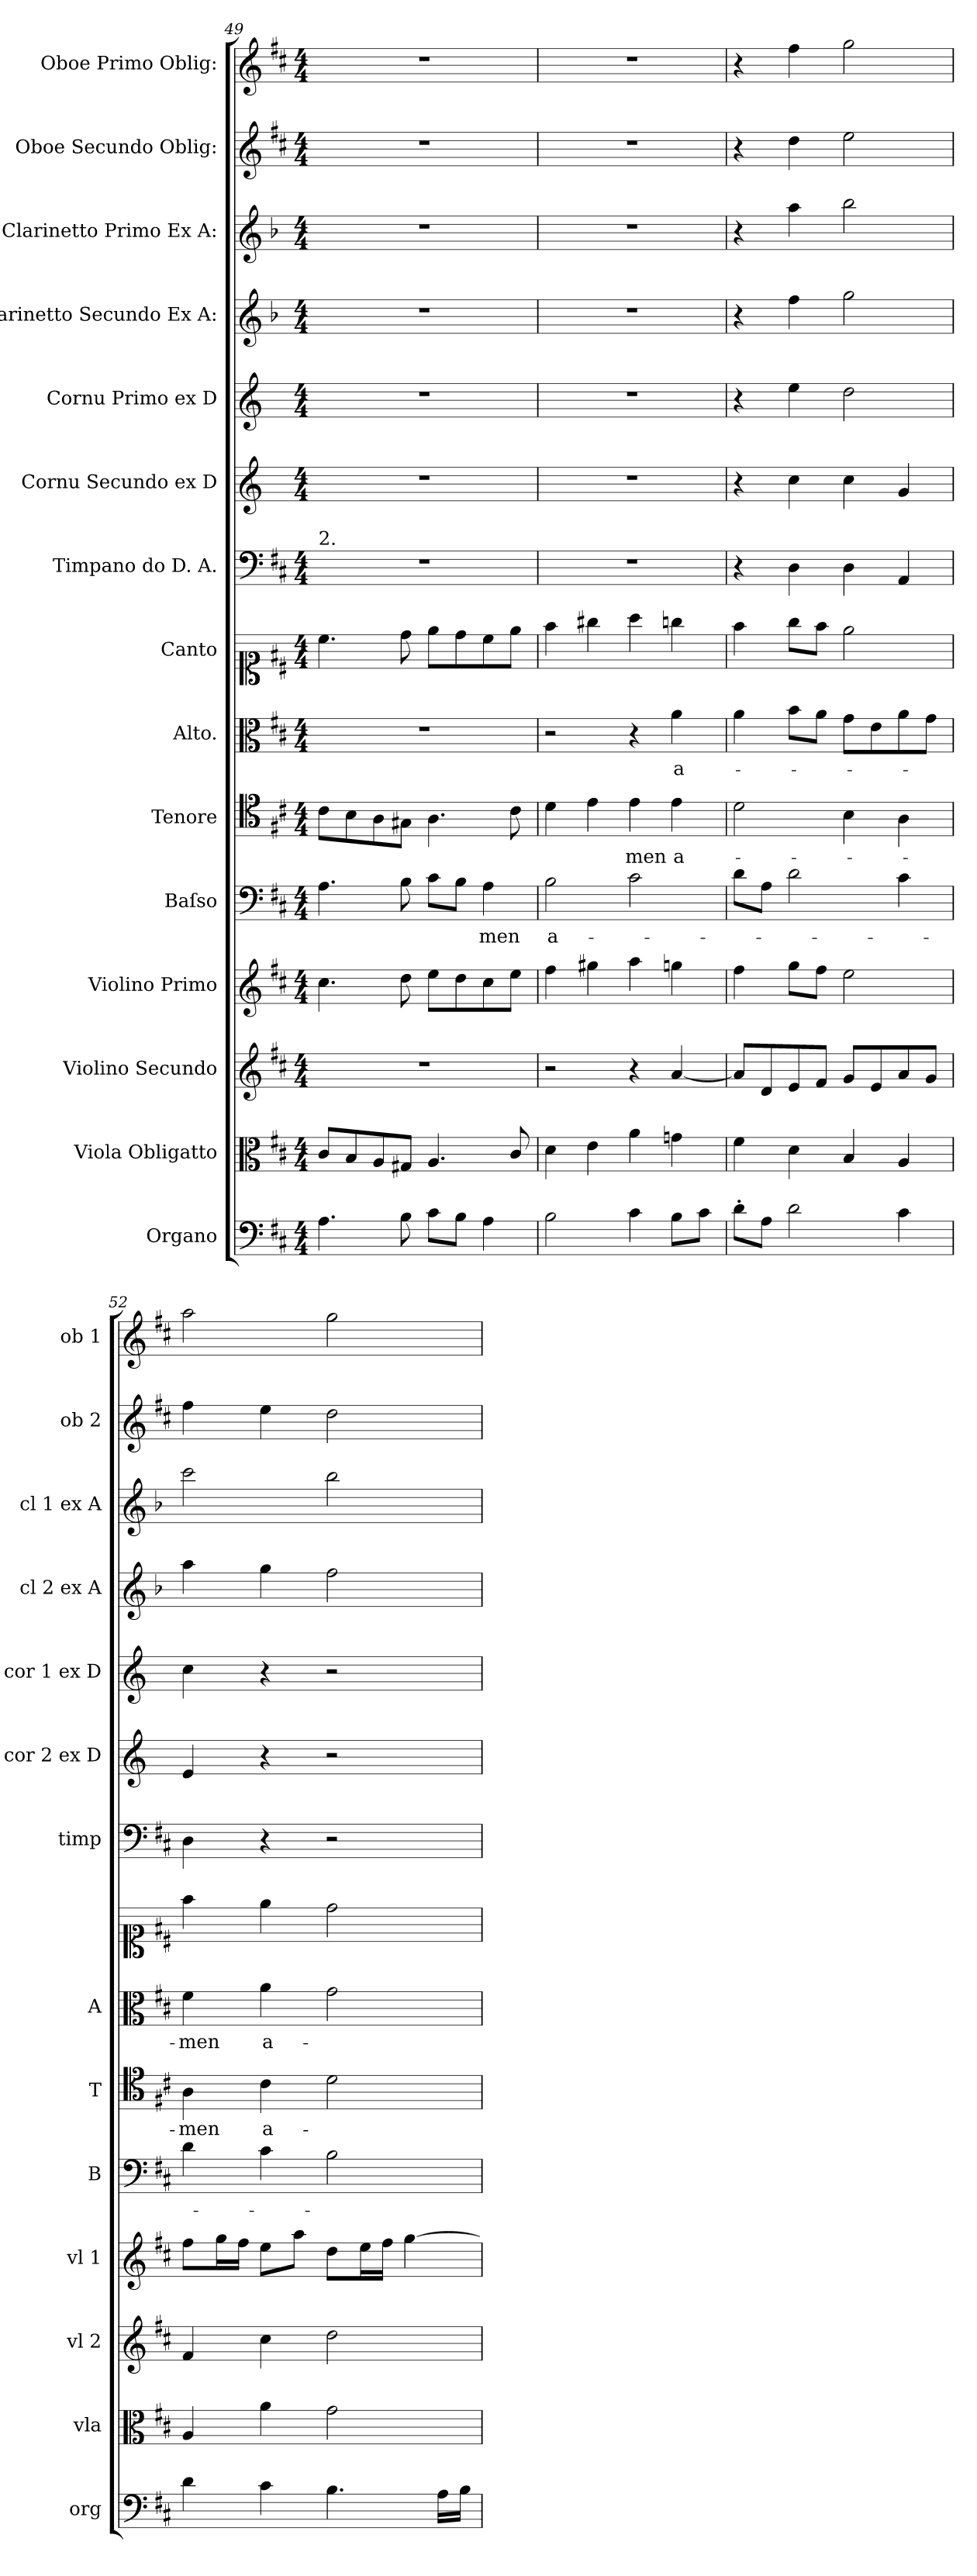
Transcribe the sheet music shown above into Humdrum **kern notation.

**kern	**kern	**kern	**kern	**kern	**text	**kern	**text	**kern	**text	**kern	**kern	**kern	**kern	**kern	**kern	**kern	**kern
*part15	*part14	*part13	*part12	*part11	*part11	*part10	*part10	*part9	*part9	*part8	*part7	*part6	*part5	*part4	*part3	*part2	*part1
*staff15	*staff14	*staff13	*staff12	*staff11	*staff11	*staff10	*staff10	*staff9	*staff9	*staff8	*staff7	*staff6	*staff5	*staff4	*staff3	*staff2	*staff1
*I"Organo	*I"Viola Obligatto	*I"Violino Secundo	*I"Violino Primo	*I"Baſso	*	*I"Tenore	*	*I"Alto.	*	*I"Canto	*I"Timpano do D. A.	*I"Cornu Secundo ex D	*I"Cornu Primo ex D	*I"Clarinetto Secundo Ex A:	*I"Clarinetto Primo Ex A:	*I"Oboe Secundo Oblig:	*I"Oboe Primo Oblig:
*I'org	*I'vla	*I'vl 2	*I'vl 1	*I'B	*	*I'T	*	*I'A	*	*	*I'timp	*I'cor 2 ex D	*I'cor 1 ex D	*I'cl 2 ex A	*I'cl 1 ex A	*I'ob 2	*I'ob 1
*clefF4	*clefC3	*clefG2	*clefG2	*clefF4	*	*clefC4	*	*clefC3	*	*clefC1	*clefF4	*clefG2	*clefG2	*clefG2	*clefG2	*clefG2	*clefG2
*	*	*	*	*	*	*	*	*	*	*	*	*ITrd6c10	*ITrd6c10	*ITrd2c3	*ITrd2c3	*	*
*k[f#c#]	*k[f#c#]	*k[f#c#]	*k[f#c#]	*k[f#c#]	*	*k[f#c#]	*	*k[f#c#]	*	*k[f#c#]	*k[f#c#]	*k[f#c#]	*k[f#c#]	*k[f#c#]	*k[f#c#]	*k[f#c#]	*k[f#c#]
*D:	*D:	*D:	*D:	*D:	*	*D:	*	*D:	*	*D:	*D:	*D:	*D:	*D:	*D:	*D:	*D:
*M4/4	*M4/4	*M4/4	*M4/4	*M4/4	*	*M4/4	*	*M4/4	*	*M4/4	*M4/4	*M4/4	*M4/4	*M4/4	*M4/4	*M4/4	*M4/4
=49	=49	=49	=49	=49	=49	=49	=49	=49	=49	=49	=49	=49	=49	=49	=49	=49	=49
!	!	!	!	!	!	!	!	!	!	!	!LO:TX:a:t=2.	!	!	!	!	!	!
4.A\	8c#/L	1r	4.cc#\	4.A\	.	8c#\L	.	1r	.	4.cc#\	1r	1r	1r	1r	1r	1r	1r
.	8B/	.	.	.	.	8B\	.	.	.	.	.	.	.	.	.	.	.
.	8A/	.	.	.	.	8A\	.	.	.	.	.	.	.	.	.	.	.
8B\	8G#X/J	.	8dd\	8B\	.	8G#X\J	.	.	.	8dd\	.	.	.	.	.	.	.
8c#\L	4.A/	.	8ee\L	8c#\L	.	4.A\	.	.	.	8ee\L	.	.	.	.	.	.	.
8B\J	.	.	8dd\	8B\J	.	.	.	.	.	8dd\	.	.	.	.	.	.	.
4A\	.	.	8cc#\	4A\	-men	.	.	.	.	8cc#\	.	.	.	.	.	.	.
.	8c#/	.	8ee\J	.	.	8c#\	.	.	.	8ee\J	.	.	.	.	.	.	.
=50	=50	=50	=50	=50	=50	=50	=50	=50	=50	=50	=50	=50	=50	=50	=50	=50	=50
2B\	4d\	2r	4ff#\	2B\	a-	4d\	.	2r	.	4ff#\	1r	1r	1r	1r	1r	1r	1r
.	4e\	.	4gg#X\	.	.	4e\	.	.	.	4gg#X\	.	.	.	.	.	.	.
4c#\	4a\	4r	4aa\	2c#\	.	4e\	-men	4r	.	4aa\	.	.	.	.	.	.	.
8B\L	4gn\	[4a/	4ggn\	.	.	4e\	a-	4a\	a-	4ggn\	.	.	.	.	.	.	.
8c#\J	.	.	.	.	.	.	.	.	.	.	.	.	.	.	.	.	.
=51	=51	=51	=51	=51	=51	=51	=51	=51	=51	=51	=51	=51	=51	=51	=51	=51	=51
8d'\L	4f#\	8a/L]	4ff#\	8d\L	.	2d\	.	4a\	.	4ff#\	4r	4r	4r	4r	4r	4r	4r
8A\J	.	8d/	.	8A\J	.	.	.	.	.	.	.	.	.	.	.	.	.
2d\	4d\	8e/	8gg\L	2d\	.	.	.	8b\L	.	8gg\L	4D\	4d\	4f#\	4dd\	4ff#\	4dd\	4ff#\
.	.	8f#/J	8ff#\J	.	.	.	.	8a\J	.	8ff#\J	.	.	.	.	.	.	.
.	4B/	8g/L	2ee\	.	.	4B\	.	8g\L	.	2ee\	4D\	4d\	2e\	2ee\	2gg\	2ee\	2gg\
.	.	8e/	.	.	.	.	.	8e\	.	.	.	.	.	.	.	.	.
4c#\	4A/	8a/	.	4c#\	.	4A\	.	8a\	.	.	4AA/	4A/	.	.	.	.	.
.	.	8g/J	.	.	.	.	.	8g\J	.	.	.	.	.	.	.	.	.
=52	=52	=52	=52	=52	=52	=52	=52	=52	=52	=52	=52	=52	=52	=52	=52	=52	=52
4d\	4A/	4f#/	8ff#\L	4d\	.	4A\	-men	4f#\	-men	4ff#\	4D\	4F#/	4d\	4ff#\	2aa\	4ff#\	2aa\
.	.	.	16gg\L	.	.	.	.	.	.	.	.	.	.	.	.	.	.
.	.	.	16ff#\JJ	.	.	.	.	.	.	.	.	.	.	.	.	.	.
4c#\	4a\	4cc#\	8ee\L	4c#\	.	4c#\	a-	4a\	a-	4ee\	4r	4r	4r	4ee\	.	4ee\	.
.	.	.	8aa\J	.	.	.	.	.	.	.	.	.	.	.	.	.	.
4.B\	2g\	2dd\	8dd\L	2B\	.	2d\	.	2g\	.	2dd\	2r	2r	2r	2dd\	2gg\	2dd\	2gg\
.	.	.	16ee\L	.	.	.	.	.	.	.	.	.	.	.	.	.	.
.	.	.	16ff#\JJ	.	.	.	.	.	.	.	.	.	.	.	.	.	.
.	.	.	[4gg\	.	.	.	.	.	.	.	.	.	.	.	.	.	.
16A\LL	.	.	.	.	.	.	.	.	.	.	.	.	.	.	.	.	.
16B\JJ	.	.	.	.	.	.	.	.	.	.	.	.	.	.	.	.	.
=	=	=	=	=	=	=	=	=	=	=	=	=	=	=	=	=	=
*-	*-	*-	*-	*-	*-	*-	*-	*-	*-	*-	*-	*-	*-	*-	*-	*-	*-
